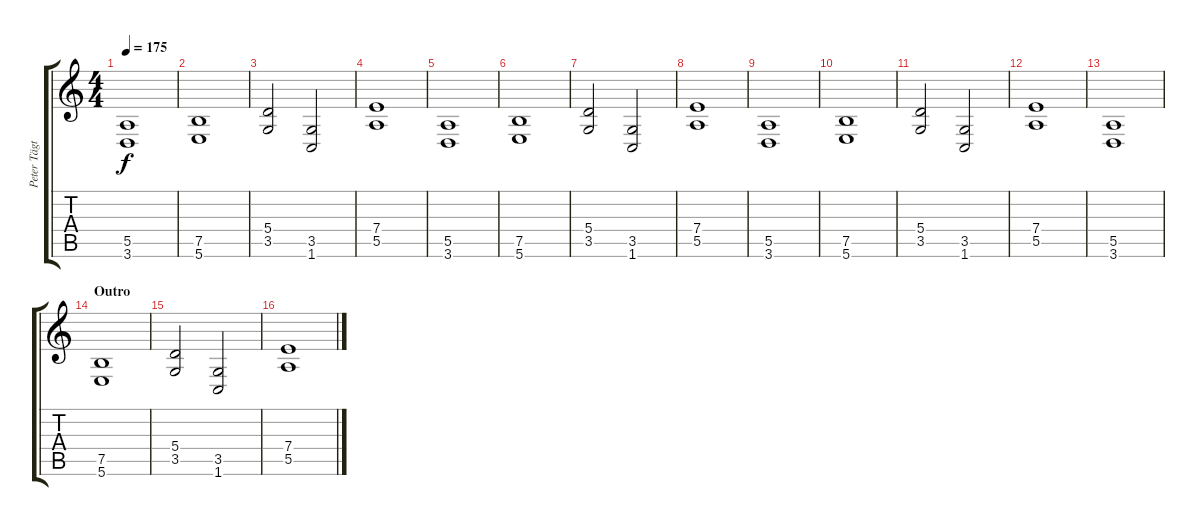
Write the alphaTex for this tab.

\track ("Peter Tägtgren" "Peter Tägt") {instrument distortionguitar}
\staff {score tabs}
\tuning (B3 Gb3 D3 A2 E2 B1) {hide}
\ts (4 4)
\tempo 175
\clef g2
\ks c
(5.5 3.6).1{dy f} |
(7.5 5.6).1 |
(5.4 3.5).2 (3.5 1.6).2 |
(7.4 5.5).1 |
(5.5 3.6).1 |
(7.5 5.6).1 |
(5.4 3.5).2 (3.5 1.6).2 |
(7.4 5.5).1 |
(5.5 3.6).1 |
(7.5 5.6).1 |
(5.4 3.5).2 (3.5 1.6).2 |
(7.4 5.5).1 |
(5.5 3.6).1 |
\section ("" "Outro")
(7.5 5.6).1 |
(5.4 3.5).2 (3.5 1.6).2 |
(7.4 5.5).1
